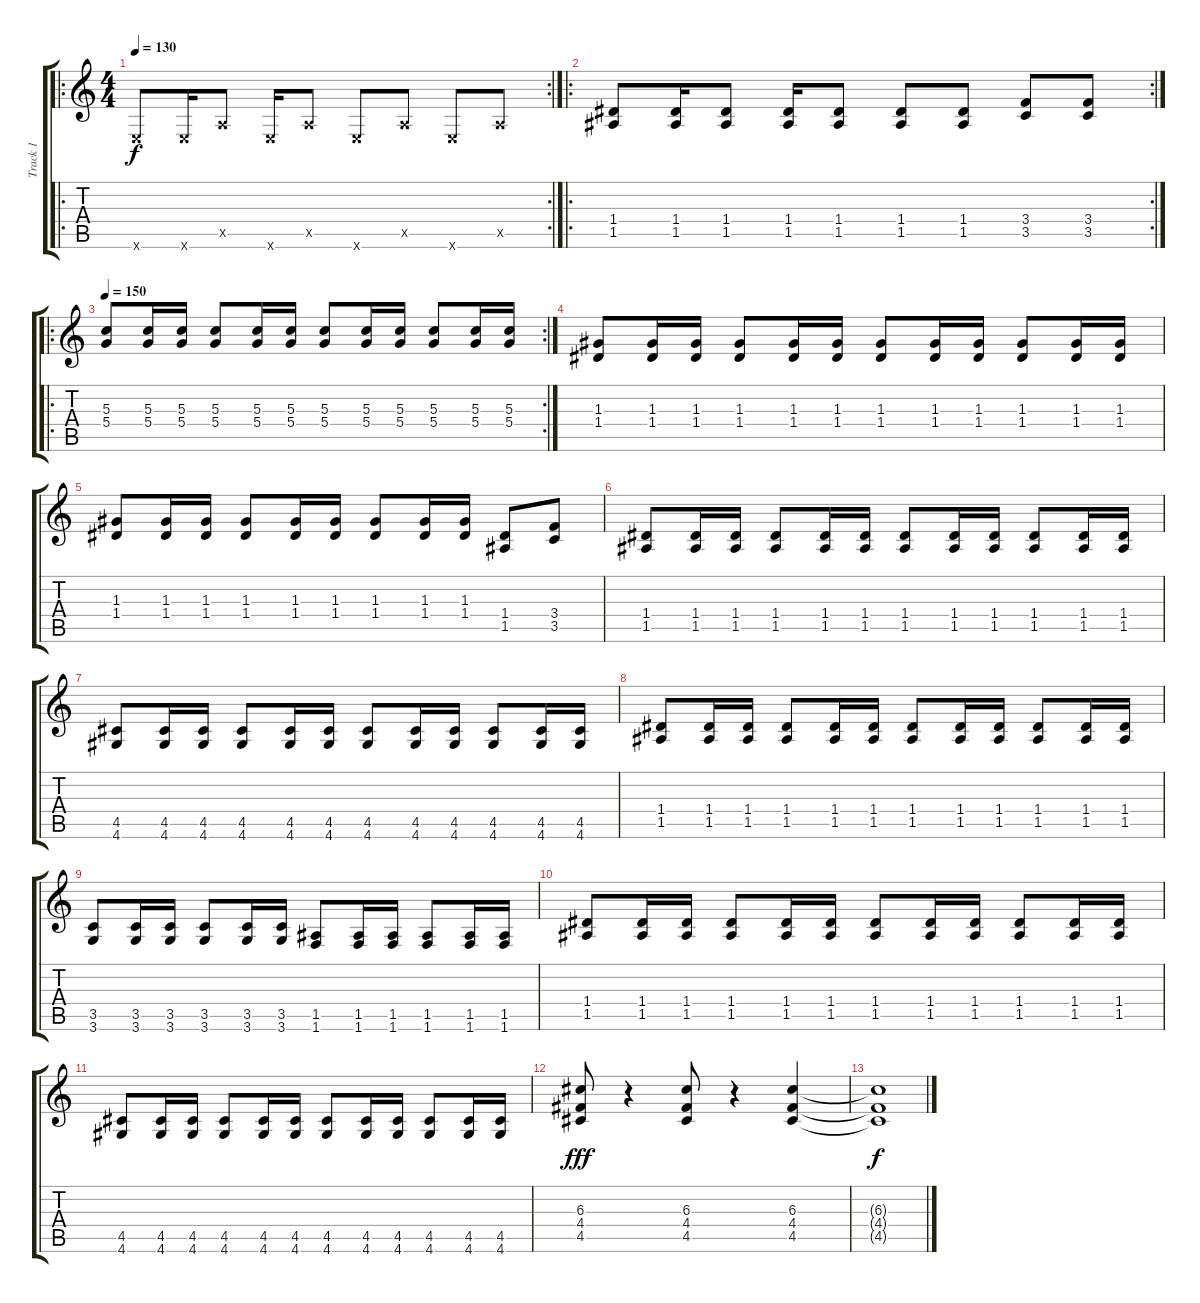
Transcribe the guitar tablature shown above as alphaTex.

\track ("Track 1" "Track 1") {instrument distortionguitar}
\staff {score tabs}
\tuning (E4 B3 G3 D3 A2 E2) {hide}
\ro
\rc 2
\ts (4 4)
\tempo 130
\clef g2
\ks c
0.6{x}.8{dy f} 0.6{x}.16 0.5{x}.8 0.6{x}.16 0.5{x}.8 0.6{x}.8 0.5{x}.8 0.6{x}.8 0.5{x}.8 |
\ro
\rc 2
(1.4 1.5).8 (1.4 1.5).16 (1.4 1.5).8 (1.4 1.5).16 (1.4 1.5).8 (1.4 1.5).8 (1.4 1.5).8 (3.4 3.5).8 (3.4 3.5).8 |
\ro
\rc 2
\tempo 150
(5.3 5.4).8 (5.3 5.4).16 (5.3 5.4).16 (5.3 5.4).8 (5.3 5.4).16 (5.3 5.4).16 (5.3 5.4).8 (5.3 5.4).16 (5.3 5.4).16 (5.3 5.4).8 (5.3 5.4).16 (5.3 5.4).16 |
(1.3 1.4).8 (1.3 1.4).16 (1.3 1.4).16 (1.3 1.4).8 (1.3 1.4).16 (1.3 1.4).16 (1.3 1.4).8 (1.3 1.4).16 (1.3 1.4).16 (1.3 1.4).8 (1.3 1.4).16 (1.3 1.4).16 |
(1.3 1.4).8 (1.3 1.4).16 (1.3 1.4).16 (1.3 1.4).8 (1.3 1.4).16 (1.3 1.4).16 (1.3 1.4).8 (1.3 1.4).16 (1.3 1.4).16 (1.4 1.5).8 (3.4 3.5).8 |
(1.4 1.5).8 (1.4 1.5).16 (1.4 1.5).16 (1.4 1.5).8 (1.4 1.5).16 (1.4 1.5).16 (1.4 1.5).8 (1.4 1.5).16 (1.4 1.5).16 (1.4 1.5).8 (1.4 1.5).16 (1.4 1.5).16 |
(4.5 4.6).8 (4.5 4.6).16 (4.5 4.6).16 (4.5 4.6).8 (4.5 4.6).16 (4.5 4.6).16 (4.5 4.6).8 (4.5 4.6).16 (4.5 4.6).16 (4.5 4.6).8 (4.5 4.6).16 (4.5 4.6).16 |
(1.4 1.5).8 (1.4 1.5).16 (1.4 1.5).16 (1.4 1.5).8 (1.4 1.5).16 (1.4 1.5).16 (1.4 1.5).8 (1.4 1.5).16 (1.4 1.5).16 (1.4 1.5).8 (1.4 1.5).16 (1.4 1.5).16 |
(3.5 3.6).8 (3.5 3.6).16 (3.5 3.6).16 (3.5 3.6).8 (3.5 3.6).16 (3.5 3.6).16 (1.5 1.6).8 (1.5 1.6).16 (1.5 1.6).16 (1.5 1.6).8 (1.5 1.6).16 (1.5 1.6).16 |
(1.4 1.5).8 (1.4 1.5).16 (1.4 1.5).16 (1.4 1.5).8 (1.4 1.5).16 (1.4 1.5).16 (1.4 1.5).8 (1.4 1.5).16 (1.4 1.5).16 (1.4 1.5).8 (1.4 1.5).16 (1.4 1.5).16 |
(4.5 4.6).8 (4.5 4.6).16 (4.5 4.6).16 (4.5 4.6).8 (4.5 4.6).16 (4.5 4.6).16 (4.5 4.6).8 (4.5 4.6).16 (4.5 4.6).16 (4.5 4.6).8 (4.5 4.6).16 (4.5 4.6).16 |
(6.3 4.4 4.5).8{dy fff} r.4 (6.3 4.4 4.5).8 r.4 (6.3 4.4 4.5).4 |
(6.3{t} 4.4{t} 4.5{t}).1{dy f}
